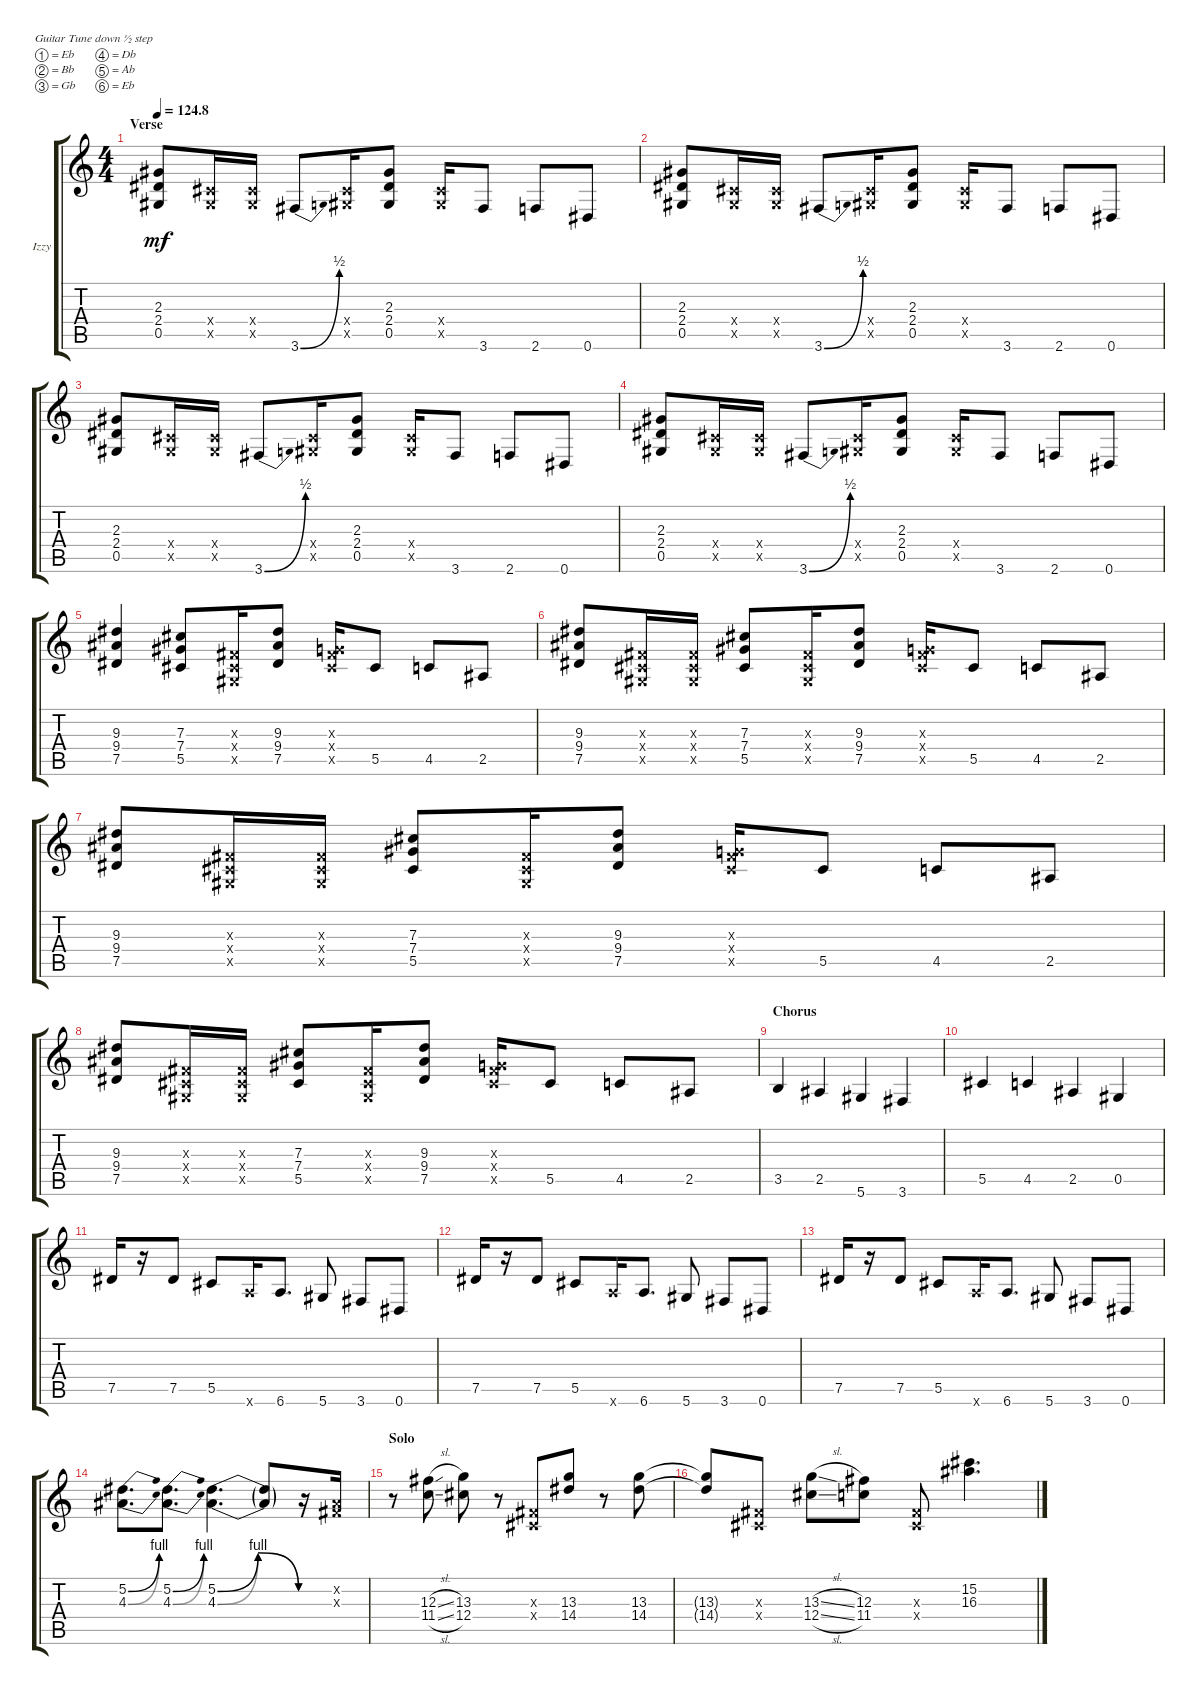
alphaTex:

\defaultSystemsLayout 4
\bracketExtendMode groupsimilarinstruments
\firstSystemTrackNameOrientation horizontal
\otherSystemsTrackNameOrientation horizontal
\track ("Izzy" "Izzy") {instrument overdrivenguitar}
\staff {score tabs}
\tuning (Eb4 Bb3 Gb3 Db3 Ab2 Eb2)
\ts (4 4)
\section ("" "Verse")
\tempo
124.8
\accidentals auto
\clef g2
\ottava regular
\simile none
\ks c
(0.5 2.4 2.3).8{dy mf} (0.4{x} 0.5{x}).16 (0.5{x} 0.4{x}).16 3.6{be (bend 0 0 14.399999999999999 2)}.8 (0.5{x} 0.4{x}).16 (2.4 0.5 2.3).8 (0.5{x} 0.4{x}).16 3.6.8 2.6.8 0.6.8 |
(0.5 2.4 2.3).8 (0.4{x} 0.5{x}).16 (0.5{x} 0.4{x}).16 3.6{be (bend 0 0 14.399999999999999 2)}.8 (0.5{x} 0.4{x}).16 (2.4 0.5 2.3).8 (0.5{x} 0.4{x}).16 3.6.8 2.6.8 0.6.8 |
(0.5 2.4 2.3).8 (0.4{x} 0.5{x}).16 (0.5{x} 0.4{x}).16 3.6{be (bend 0 0 14.399999999999999 2)}.8 (0.5{x} 0.4{x}).16 (2.4 0.5 2.3).8 (0.5{x} 0.4{x}).16 3.6.8 2.6.8 0.6.8 |
(0.5 2.4 2.3).8 (0.4{x} 0.5{x}).16 (0.5{x} 0.4{x}).16 3.6{be (bend 0 0 14.399999999999999 2)}.8 (0.5{x} 0.4{x}).16 (2.4 0.5 2.3).8 (0.5{x} 0.4{x}).16 3.6.8 2.6.8 0.6.8 |
(9.3 9.4 7.5).4 (5.5 7.4 7.3).8 (0.3{x} 0.4{x} 0.5{x}).16 (7.5 9.4 9.3).8 (0.3{x} 0.4{x} 11.5{x}).16 5.5.8 4.5.8 2.5.8 |
(9.3 9.4 7.5).8 (0.3{x} 0.4{x} 0.5{x}).16 (0.5{x} 0.4{x} 0.3{x}).16 (5.5 7.4 7.3).8 (0.3{x} 0.4{x} 0.5{x}).16 (7.5 9.4 9.3).8 (0.3{x} 0.4{x} 11.5{x}).16 5.5.8 4.5.8 2.5.8 |
(9.3 9.4 7.5).8 (0.3{x} 0.4{x} 0.5{x}).16 (0.5{x} 0.4{x} 0.3{x}).16 (5.5 7.4 7.3).8 (0.3{x} 0.4{x} 0.5{x}).16 (7.5 9.4 9.3).8 (0.3{x} 0.4{x} 11.5{x}).16 5.5.8 4.5.8 2.5.8 |
(9.3 9.4 7.5).8 (0.3{x} 0.4{x} 0.5{x}).16 (0.5{x} 0.4{x} 0.3{x}).16 (5.5 7.4 7.3).8 (0.3{x} 0.4{x} 0.5{x}).16 (7.5 9.4 9.3).8 (0.3{x} 0.4{x} 11.5{x}).16 5.5.8 4.5.8 2.5.8 |
\section ("" "Chorus")
3.5.4 2.5.4 5.6.4 3.6.4 |
5.5.4 4.5.4 2.5.4 0.5.4 |
7.5.16 r.16 7.5.8 5.5.8 6.6{x}.16 6.6.8{d} 5.6.8 3.6.8 0.6.8 |
7.5.16 r.16 7.5.8 5.5.8 6.6{x}.16 6.6.8{d} 5.6.8 3.6.8 0.6.8 |
7.5.16 r.16 7.5.8 5.5.8 6.6{x}.16 6.6.8{d} 5.6.8 3.6.8 0.6.8 |
(5.2{be (bend 0 0 15 4)} 4.3{be (bend 0 0 15 4)}).8{d} (5.2{be (bend 0 0 15 4)} 4.3{be (bend 0 0 15 4)}).8{d} (5.2{be (bendrelease 0 0 4.2 4 37.8 4 51.6 0)} 4.3{be (bendrelease 0 0 4.2 4 37.8 4 51.6 0)}).4{d} (5.2{t} 4.3{t}).8 r.16 (0.3{x} 0.2{x}).16 |
\section ("" "Solo")
r.8 (11.4{sl} 12.3{sl}).8 (12.4 13.3).8 r.8 (0.4{x} 0.3{x}).8 (13.3 14.4).8 r.8 (14.4 13.3).8 |
(13.3{t} 14.4{t}).8 (0.3{x} 0.4{x}).8 (12.4{sl} 13.3{sl}).8 (11.4 12.3).8 (0.3{x} 0.4{x}).8 (15.2 16.3).4{d}
